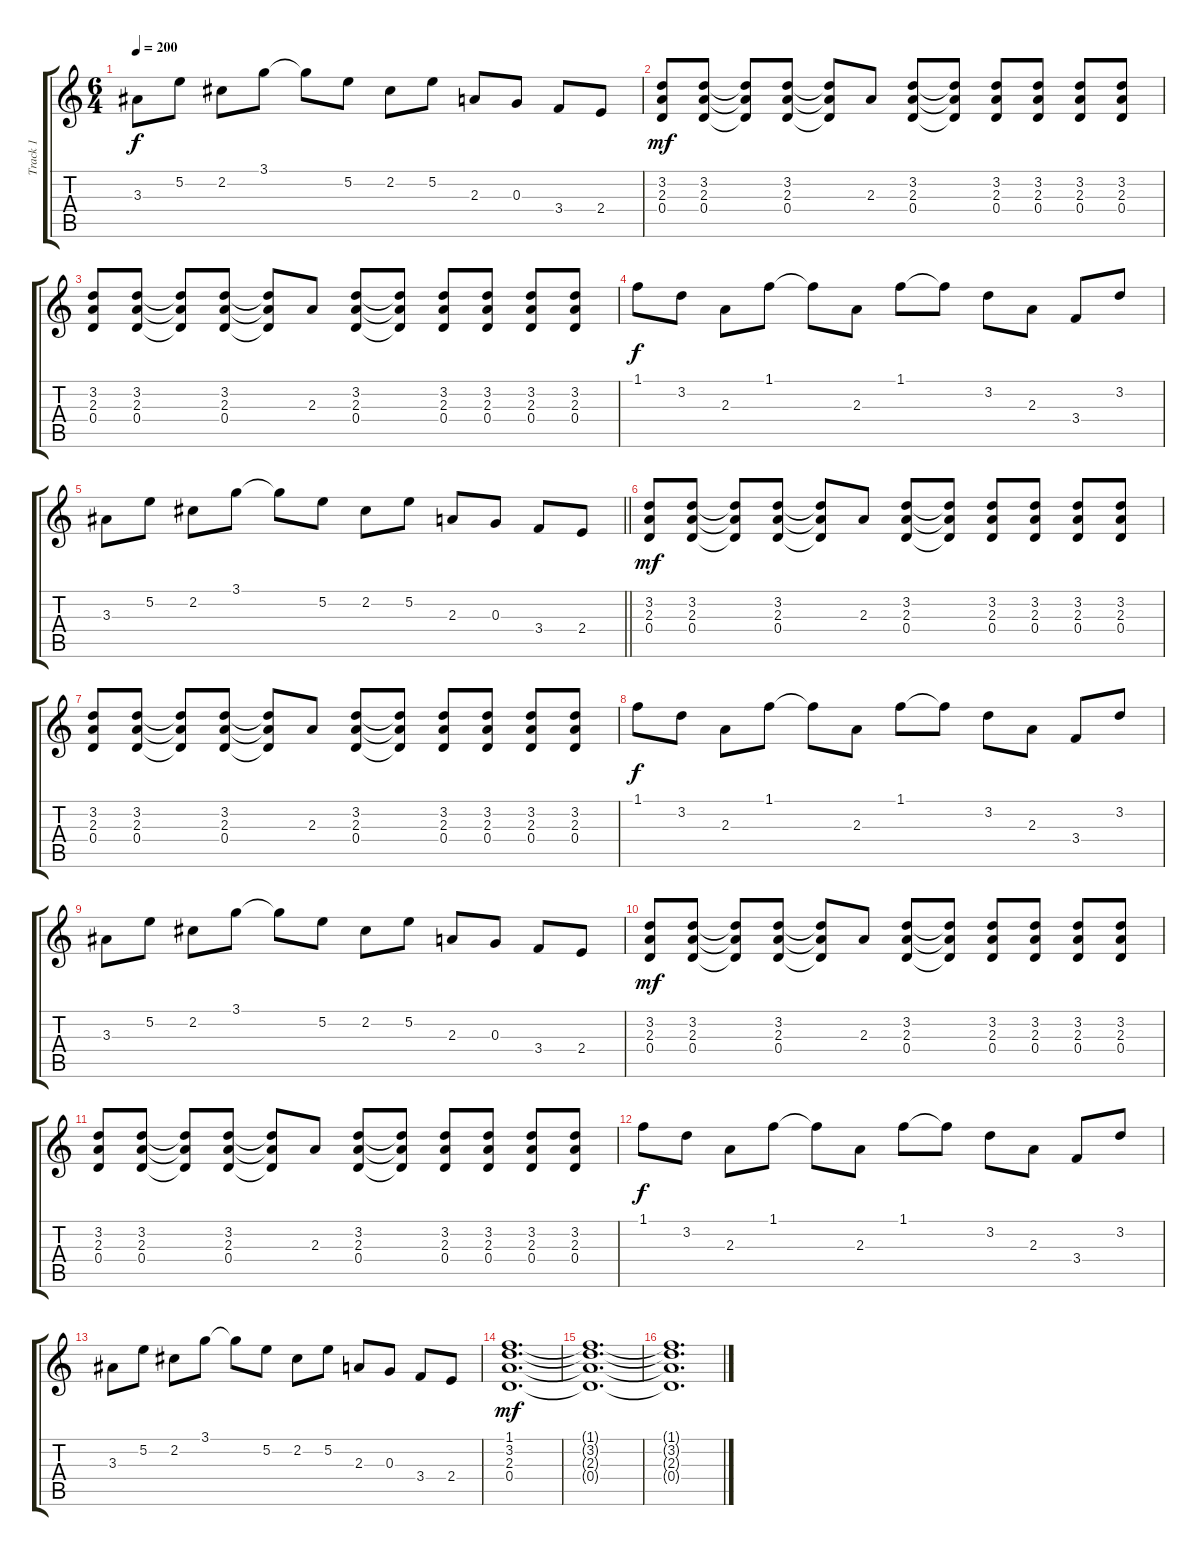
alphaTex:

\track ("Track 1" "Track 1") {instrument distortionguitar}
\staff {score tabs}
\tuning (E4 B3 G3 D3 A2 D2) {hide}
\ts (6 4)
\tempo 200
\clef g2
\ks c
3.3.8{dy f} 5.2.8 2.2.8 3.1.8 3.1{t}.8 5.2.8 2.2.8 5.2.8 2.3.8 0.3.8 3.4.8 2.4.8 |
(3.2 2.3 0.4).8{dy mf} (3.2 2.3 0.4).8 (3.2{t} 2.3{t} 0.4{t}).8 (3.2 2.3 0.4).8 (3.2{t} 2.3{t} 0.4{t}).8 2.3.8 (3.2 2.3 0.4).8 (3.2{t} 2.3{t} 0.4{t}).8 (3.2 2.3 0.4).8 (3.2 2.3 0.4).8 (3.2 2.3 0.4).8 (3.2 2.3 0.4).8 |
(3.2 2.3 0.4).8 (3.2 2.3 0.4).8 (3.2{t} 2.3{t} 0.4{t}).8 (3.2 2.3 0.4).8 (3.2{t} 2.3{t} 0.4{t}).8 2.3.8 (3.2 2.3 0.4).8 (3.2{t} 2.3{t} 0.4{t}).8 (3.2 2.3 0.4).8 (3.2 2.3 0.4).8 (3.2 2.3 0.4).8 (3.2 2.3 0.4).8 |
1.1.8{dy f} 3.2.8 2.3.8 1.1.8 1.1{t}.8 2.3.8 1.1.8 1.1{t}.8 3.2.8 2.3.8 3.4.8 3.2.8 |
\barLineRight lightlight
3.3.8 5.2.8 2.2.8 3.1.8 3.1{t}.8 5.2.8 2.2.8 5.2.8 2.3.8 0.3.8 3.4.8 2.4.8 |
(3.2 2.3 0.4).8{dy mf instrument distortionguitar} (3.2 2.3 0.4).8 (3.2{t} 2.3{t} 0.4{t}).8 (3.2 2.3 0.4).8 (3.2{t} 2.3{t} 0.4{t}).8 2.3.8 (3.2 2.3 0.4).8 (3.2{t} 2.3{t} 0.4{t}).8 (3.2 2.3 0.4).8 (3.2 2.3 0.4).8 (3.2 2.3 0.4).8 (3.2 2.3 0.4).8 |
(3.2 2.3 0.4).8 (3.2 2.3 0.4).8 (3.2{t} 2.3{t} 0.4{t}).8 (3.2 2.3 0.4).8 (3.2{t} 2.3{t} 0.4{t}).8 2.3.8 (3.2 2.3 0.4).8 (3.2{t} 2.3{t} 0.4{t}).8 (3.2 2.3 0.4).8 (3.2 2.3 0.4).8 (3.2 2.3 0.4).8 (3.2 2.3 0.4).8 |
1.1.8{dy f} 3.2.8 2.3.8 1.1.8 1.1{t}.8 2.3.8 1.1.8 1.1{t}.8 3.2.8 2.3.8 3.4.8 3.2.8 |
3.3.8 5.2.8 2.2.8 3.1.8 3.1{t}.8 5.2.8 2.2.8 5.2.8 2.3.8 0.3.8 3.4.8 2.4.8 |
(3.2 2.3 0.4).8{dy mf} (3.2 2.3 0.4).8 (3.2{t} 2.3{t} 0.4{t}).8 (3.2 2.3 0.4).8 (3.2{t} 2.3{t} 0.4{t}).8 2.3.8 (3.2 2.3 0.4).8 (3.2{t} 2.3{t} 0.4{t}).8 (3.2 2.3 0.4).8 (3.2 2.3 0.4).8 (3.2 2.3 0.4).8 (3.2 2.3 0.4).8 |
(3.2 2.3 0.4).8 (3.2 2.3 0.4).8 (3.2{t} 2.3{t} 0.4{t}).8 (3.2 2.3 0.4).8 (3.2{t} 2.3{t} 0.4{t}).8 2.3.8 (3.2 2.3 0.4).8 (3.2{t} 2.3{t} 0.4{t}).8 (3.2 2.3 0.4).8 (3.2 2.3 0.4).8 (3.2 2.3 0.4).8 (3.2 2.3 0.4).8 |
1.1.8{dy f} 3.2.8 2.3.8 1.1.8 1.1{t}.8 2.3.8 1.1.8 1.1{t}.8 3.2.8 2.3.8 3.4.8 3.2.8 |
3.3.8 5.2.8 2.2.8 3.1.8 3.1{t}.8 5.2.8 2.2.8 5.2.8 2.3.8 0.3.8 3.4.8 2.4.8 |
(1.1 3.2 2.3 0.4).1{d dy mf} |
(1.1{t} 3.2{t} 2.3{t} 0.4{t}).1{d} |
(1.1{t} 3.2{t} 2.3{t} 0.4{t}).1{d}
